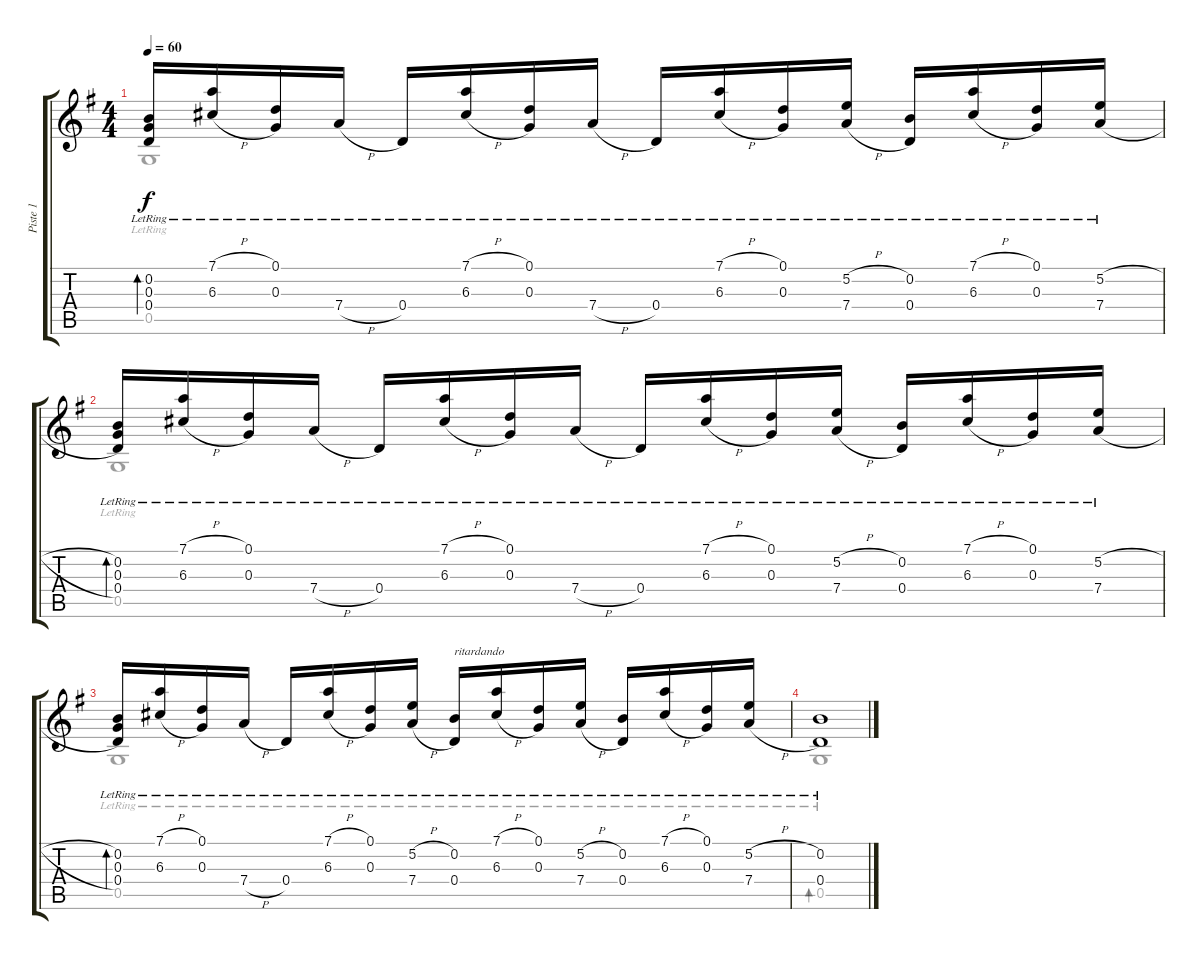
\track ("Piste 1" "Piste 1") {instrument acousticguitarsteel}
\staff {score tabs}
\tuning (D4 B3 G3 D3 G2 E2) {hide}
\voice
\ts (4 4)
\tempo 60
\clef g2
\ks g
(0.2{lr} 0.3{lr} 0.4{lr}).16{bd 120 dy f} (7.1{h lr} 6.3{h lr}).16 (0.1{lr} 0.3{lr}).16 7.4{h lr}.16 0.4{lr}.16 (7.1{h lr} 6.3{h lr}).16 (0.1{lr} 0.3{lr}).16 7.4{h lr}.16 0.4{lr}.16 (7.1{h lr} 6.3{h lr}).16 (0.1{lr} 0.3{lr}).16 (5.2{h lr} 7.4{h lr}).16 (0.2{lr} 0.4{lr}).16 (7.1{h lr} 6.3{h lr}).16 (0.1{lr} 0.3{lr}).16 (5.2{h lr} 7.4{h lr}).16 |
(0.2{lr} 0.3{lr} 0.4{lr}).16{bd 120} (7.1{h lr} 6.3{h lr}).16 (0.1{lr} 0.3{lr}).16 7.4{h lr}.16 0.4{lr}.16 (7.1{h lr} 6.3{h lr}).16 (0.1{lr} 0.3{lr}).16 7.4{h lr}.16 0.4{lr}.16 (7.1{h lr} 6.3{h lr}).16 (0.1{lr} 0.3{lr}).16 (5.2{h lr} 7.4{h lr}).16 (0.2{lr} 0.4{lr}).16 (7.1{h lr} 6.3{h lr}).16 (0.1{lr} 0.3{lr}).16 (5.2{h lr} 7.4{h lr}).16 |
(0.2{lr} 0.3{lr} 0.4{lr}).16{bd 120} (7.1{h lr} 6.3{h lr}).16 (0.1{lr} 0.3{lr}).16 7.4{h lr}.16 0.4{lr}.16 (7.1{h lr} 6.3{h lr}).16 (0.1{lr} 0.3{lr}).16 (5.2{h lr} 7.4{h lr}).16 (0.2{lr} 0.4{lr}).16{txt "ritardando"} (7.1{h lr} 6.3{h lr}).16 (0.1{lr} 0.3{lr}).16 (5.2{h lr} 7.4{h lr}).16 (0.2{lr} 0.4{lr}).16 (7.1{h lr} 6.3{h lr}).16 (0.1{lr} 0.3{lr}).16 (5.2{h lr} 7.4{h lr}).16 |
(0.2{lr} 0.4{lr}).1
\voice
\clef g2
\ottava regular
\simile none
\ks g
0.5{lr}.1{dy f} |
0.5{lr}.1 |
0.5{lr}.1 |
0.5{lr}.1{bd 60}
